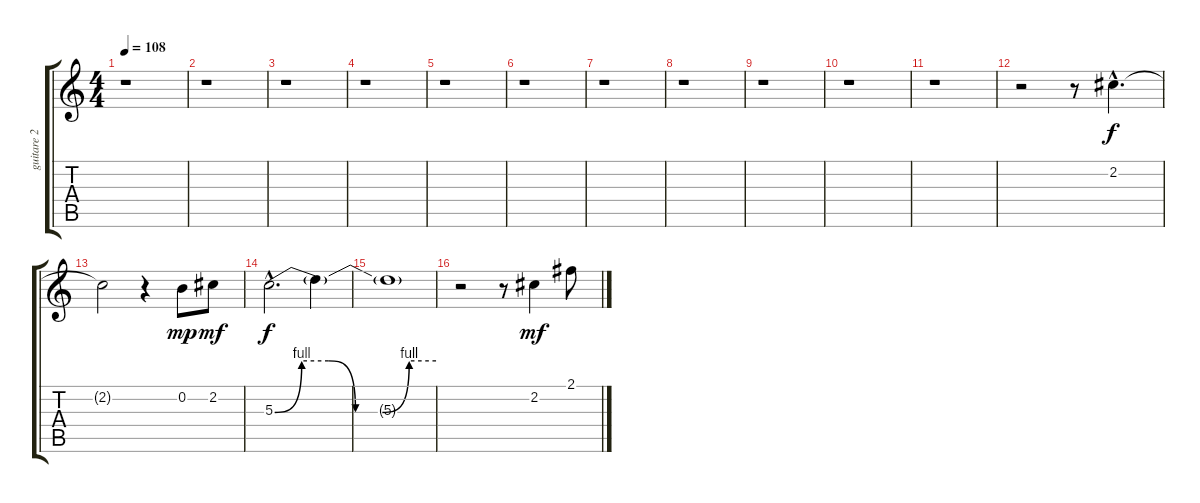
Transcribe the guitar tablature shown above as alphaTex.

\track ("guitare 2" "guitare 2") {instrument distortionguitar}
\staff {score tabs}
\tuning (E4 B3 G3 D3 A2 E2) {hide}
\ts (4 4)
\tempo 108
\clef g2
\ks c
r.1{dy f} |
r.1 |
r.1 |
r.1 |
r.1 |
r.1 |
r.1 |
r.1 |
r.1 |
r.1 |
r.1 |
r.2 r.8 2.2{hac}.4{d} |
2.2{t}.2 r.4 0.2.8{dy mp} 2.2.8{dy mf} |
5.3{be (custom 0 0 10 4 20 4 30 0 40 0 50 4 60 4) hac}.2{d dy f} 5.3{t}.4 |
5.3{t}.1 |
r.2 r.8 2.2.4{dy mf} 2.1.8
